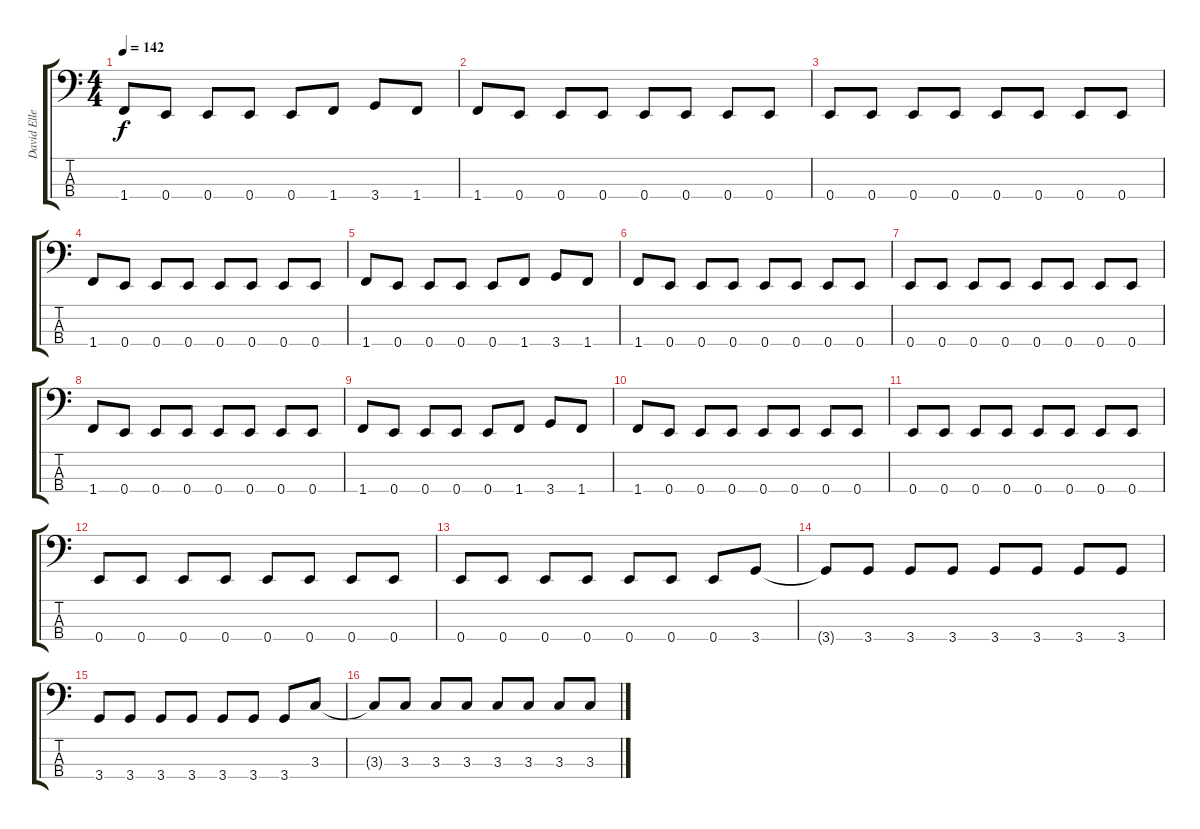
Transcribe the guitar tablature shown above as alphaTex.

\track ("David Ellefson" "David Elle") {instrument electricbasspick}
\staff {score tabs}
\tuning (G2 D2 A1 E1) {hide}
\ts (4 4)
\tempo 142
\clef f4
\ks c
1.4.8{dy f} 0.4.8 0.4.8 0.4.8 0.4.8 1.4.8 3.4.8 1.4.8 |
1.4.8 0.4.8 0.4.8 0.4.8 0.4.8 0.4.8 0.4.8 0.4.8 |
0.4.8 0.4.8 0.4.8 0.4.8 0.4.8 0.4.8 0.4.8 0.4.8 |
1.4.8 0.4.8 0.4.8 0.4.8 0.4.8 0.4.8 0.4.8 0.4.8 |
1.4.8 0.4.8 0.4.8 0.4.8 0.4.8 1.4.8 3.4.8 1.4.8 |
1.4.8 0.4.8 0.4.8 0.4.8 0.4.8 0.4.8 0.4.8 0.4.8 |
0.4.8 0.4.8 0.4.8 0.4.8 0.4.8 0.4.8 0.4.8 0.4.8 |
1.4.8 0.4.8 0.4.8 0.4.8 0.4.8 0.4.8 0.4.8 0.4.8 |
1.4.8 0.4.8 0.4.8 0.4.8 0.4.8 1.4.8 3.4.8 1.4.8 |
1.4.8 0.4.8 0.4.8 0.4.8 0.4.8 0.4.8 0.4.8 0.4.8 |
0.4.8 0.4.8 0.4.8 0.4.8 0.4.8 0.4.8 0.4.8 0.4.8 |
0.4.8 0.4.8 0.4.8 0.4.8 0.4.8 0.4.8 0.4.8 0.4.8 |
0.4.8 0.4.8 0.4.8 0.4.8 0.4.8 0.4.8 0.4.8 3.4.8 |
3.4{t}.8 3.4.8 3.4.8 3.4.8 3.4.8 3.4.8 3.4.8 3.4.8 |
3.4.8 3.4.8 3.4.8 3.4.8 3.4.8 3.4.8 3.4.8 3.3.8 |
3.3{t}.8 3.3.8 3.3.8 3.3.8 3.3.8 3.3.8 3.3.8 3.3.8
